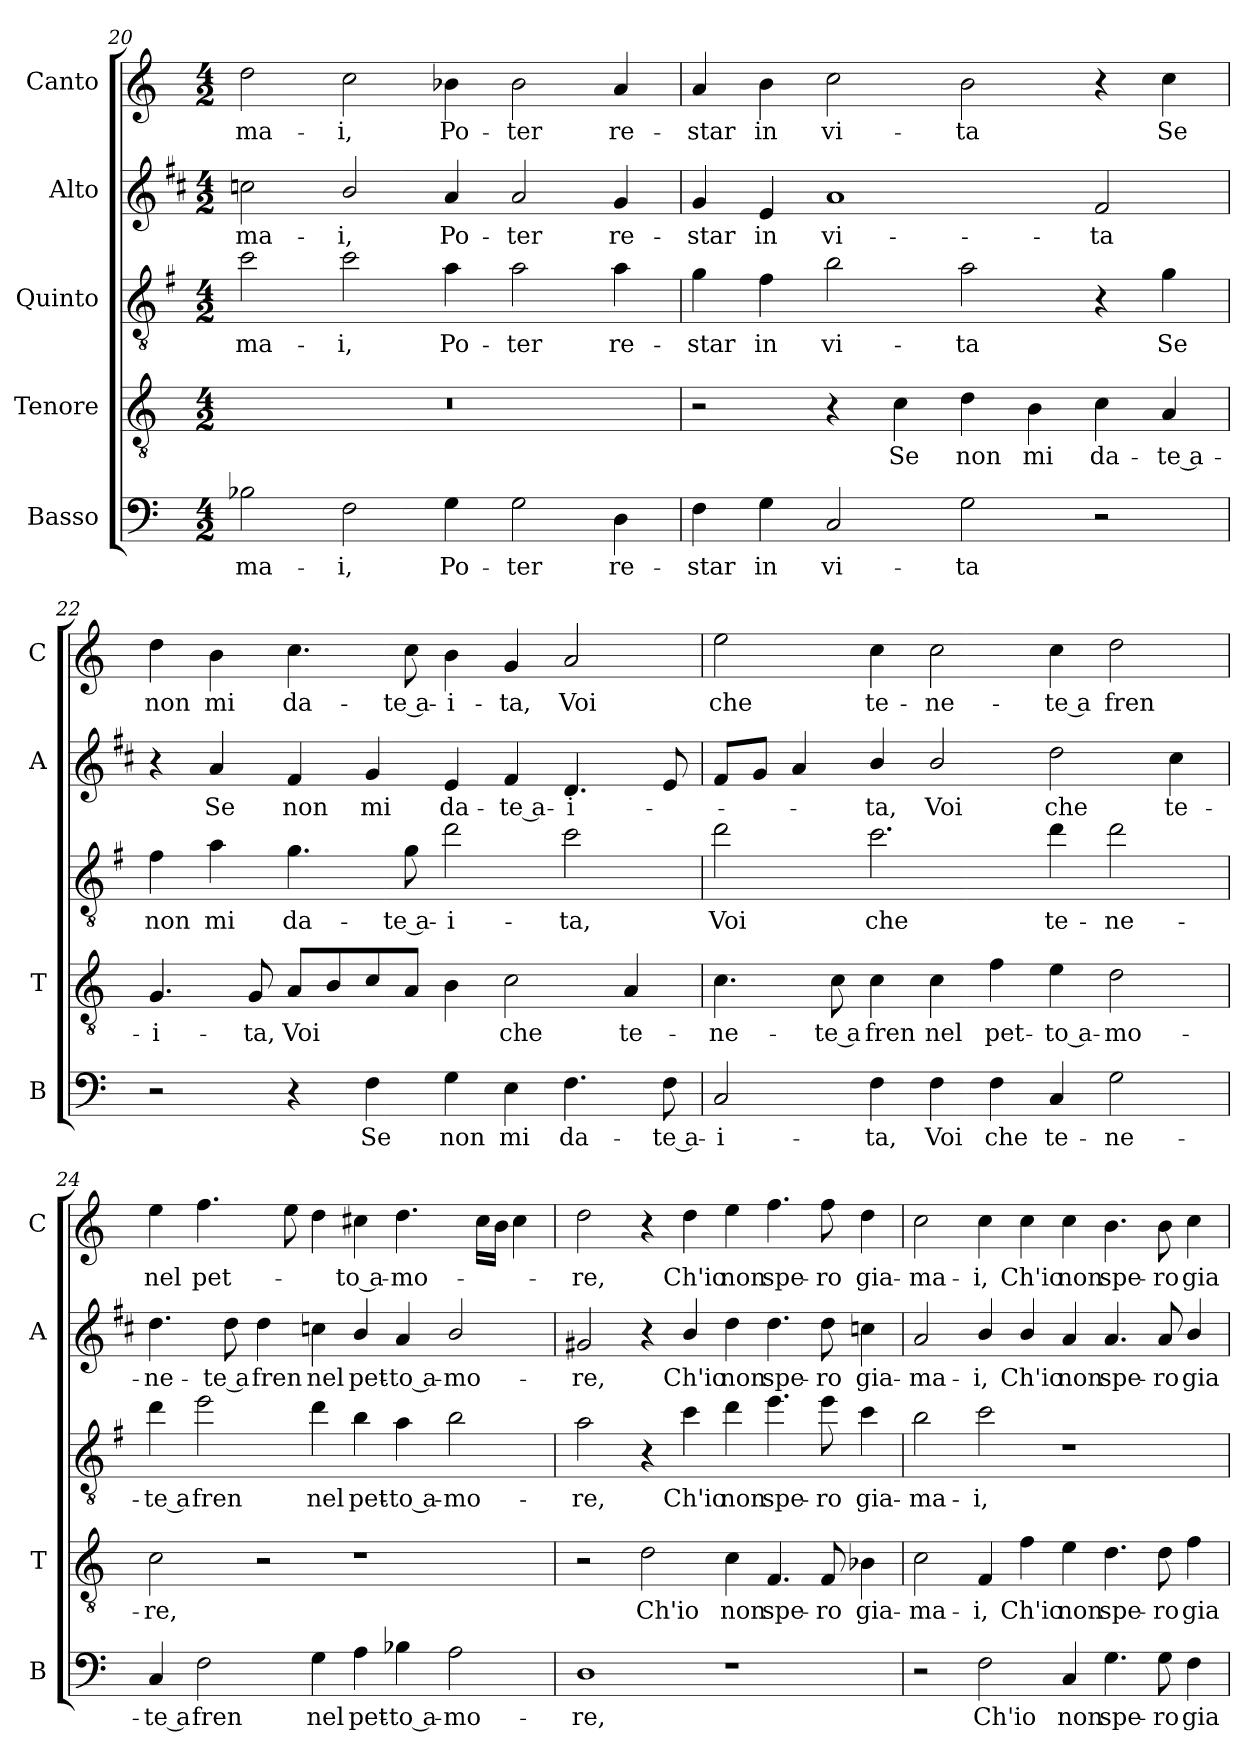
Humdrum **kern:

**kern	**text	**kern	**text	**kern	**text	**kern	**text	**kern	**text
*part5	*part5	*part4	*part4	*part3	*part3	*part2	*part2	*part1	*part1
*staff5	*staff5	*staff4	*staff4	*staff3	*staff3	*staff2	*staff2	*staff1	*staff1
*I"Basso	*	*I"Tenore	*	*I"Quinto	*	*I"Alto	*	*I"Canto	*
*I'B	*	*I'T	*	*	*	*I'A	*	*I'C	*
*clefF4	*	*clefGv2	*	*clefGv2	*	*clefG2	*	*clefG2	*
*	*	*	*	*ITrd4c7	*	*ITrd1c2	*	*	*
*k[]	*	*k[]	*	*k[]	*	*k[]	*	*k[]	*
*C:	*	*C:	*	*C:	*	*C:	*	*C:	*
*M4/2	*	*M4/2	*	*M4/2	*	*M4/2	*	*M4/2	*
=20	=20	=20	=20	=20	=20	=20	=20	=20	=20
!	!LO:LY:b	!	!	!	!LO:LY:b	!	!LO:LY:b	!	!LO:LY:b
2B-X\	-ma-	0r	.	2f\	-ma-	2b-X\	-ma-	2dd\	-ma-
!	!LO:LY:b	!	!	!	!LO:LY:b	!	!LO:LY:b	!	!LO:LY:b
2F\	-i,	.	.	2f\	-i,	2a/	-i,	2cc\	-i,
!	!LO:LY:b	!	!	!	!LO:LY:b	!	!LO:LY:b	!	!LO:LY:b
4G\	Po-	.	.	4d\	Po-	4g/	Po-	4b-X\	Po-
!	!LO:LY:b	!	!	!	!LO:LY:b	!	!LO:LY:b	!	!LO:LY:b
2G\	-ter	.	.	2d\	-ter	2g/	-ter	2b-\	-ter
!	!LO:LY:b	!	!	!	!LO:LY:b	!	!LO:LY:b	!	!LO:LY:b
4D\	re-	.	.	4d\	re-	4f/	re-	4a/	re-
=21	=21	=21	=21	=21	=21	=21	=21	=21	=21
!	!LO:LY:b	!	!	!	!LO:LY:b	!	!LO:LY:b	!	!LO:LY:b
4F\	-star	2r	.	4c\	-star	4f/	-star	4a/	-star
!	!LO:LY:b	!	!	!	!LO:LY:b	!	!LO:LY:b	!	!LO:LY:b
4G\	in	.	.	4B\	in	4d/	in	4b\	in
!	!LO:LY:b	!	!	!	!LO:LY:b	!	!LO:LY:b	!	!LO:LY:b
2C/	vi-	4r	.	2e\	vi-	1g	vi-	2cc\	vi-
!	!	!	!LO:LY:b	!	!	!	!	!	!
.	.	4c\	Se	.	.	.	.	.	.
!	!LO:LY:b	!	!LO:LY:b	!	!LO:LY:b	!	!	!	!LO:LY:b
2G\	-ta	4d\	non	2d\	-ta	.	.	2b\	-ta
!	!	!	!LO:LY:b	!	!	!	!	!	!
.	.	4B\	mi	.	.	.	.	.	.
!	!	!	!LO:LY:b	!	!	!	!LO:LY:b	!	!
2r	.	4c\	da-	4r	.	2e/	-ta	4r	.
!	!	!	!LO:LY:b	!	!LO:LY:b	!	!	!	!LO:LY:b
.	.	4A/	-te a-	4c\	Se	.	.	4cc\	Se
!!LO:PB:g=z
=22	=22	=22	=22	=22	=22	=22	=22	=22	=22
!	!	!	!LO:LY:b	!	!LO:LY:b	!	!	!	!LO:LY:b
2r	.	4.G/	-i-	4B\	non	4r	.	4dd\	non
!	!	!	!	!	!LO:LY:b	!	!LO:LY:b	!	!LO:LY:b
.	.	.	.	4d\	mi	4g/	Se	4b\	mi
!	!	!	!LO:LY:b	!	!	!	!	!	!
.	.	8G/	-ta,	.	.	.	.	.	.
!	!	!	!LO:LY:b	!	!LO:LY:b	!	!LO:LY:b	!	!LO:LY:b
4r	.	8A/L	Voi	4.c\	da-	4e/	non	4.cc\	da-
.	.	8B/	.	.	.	.	.	.	.
!	!LO:LY:b	!	!	!	!	!	!LO:LY:b	!	!
4F\	Se	8c/	.	.	.	4f/	mi	.	.
!	!	!	!	!	!LO:LY:b	!	!	!	!LO:LY:b
.	.	8A/J	.	8c\	-te a-	.	.	8cc\	-te a-
!	!LO:LY:b	!	!	!	!LO:LY:b	!	!LO:LY:b	!	!LO:LY:b
4G\	non	4B\	.	2g\	-i-	4d/	da-	4b\	-i-
!	!LO:LY:b	!	!LO:LY:b	!	!	!	!LO:LY:b	!	!LO:LY:b
4E\	mi	2c\	che	.	.	4e/	-te a-	4g/	-ta,
!	!LO:LY:b	!	!	!	!LO:LY:b	!	!LO:LY:b	!	!LO:LY:b
4.F\	da-	.	.	2f\	-ta,	4.c/	-i-	2a/	Voi
!	!	!	!LO:LY:b	!	!	!	!	!	!
.	.	4A/	te-	.	.	.	.	.	.
!	!LO:LY:b	!	!	!	!	!	!	!	!
8F\	-te a-	.	.	.	.	8d/	.	.	.
=23	=23	=23	=23	=23	=23	=23	=23	=23	=23
!	!LO:LY:b	!	!LO:LY:b	!	!LO:LY:b	!	!	!	!LO:LY:b
2C/	-i-	4.c\	-ne-	2g\	Voi	8e/L	.	2ee\	che
.	.	.	.	.	.	8f/J	.	.	.
.	.	.	.	.	.	4g/	.	.	.
!	!	!	!LO:LY:b	!	!	!	!	!	!
.	.	8c\	-te a	.	.	.	.	.	.
!	!LO:LY:b	!	!LO:LY:b	!	!LO:LY:b	!	!LO:LY:b	!	!LO:LY:b
4F\	-ta,	4c\	fren	2.f\	che	4a/	-ta,	4cc\	te-
!	!LO:LY:b	!	!LO:LY:b	!	!	!	!LO:LY:b	!	!LO:LY:b
4F\	Voi	4c\	nel	.	.	2a/	Voi	2cc\	-ne-
!	!LO:LY:b	!	!LO:LY:b	!	!	!	!	!	!
4F\	che	4f\	pet-	.	.	.	.	.	.
!	!LO:LY:b	!	!LO:LY:b	!	!LO:LY:b	!	!LO:LY:b	!	!LO:LY:b
4C/	te-	4e\	-to a-	4g\	te-	2cc\	che	4cc\	-te a
!	!LO:LY:b	!	!LO:LY:b	!	!LO:LY:b	!	!	!	!LO:LY:b
2G\	-ne-	2d\	-mo-	2g\	-ne-	.	.	2dd\	fren
!	!	!	!	!	!	!	!LO:LY:b	!	!
.	.	.	.	.	.	4b\	te-	.	.
=24	=24	=24	=24	=24	=24	=24	=24	=24	=24
!	!LO:LY:b	!	!LO:LY:b	!	!LO:LY:b	!	!LO:LY:b	!	!LO:LY:b
4C/	-te a	2c\	-re,	4g\	-te a	4.cc\	-ne-	4ee\	nel
!	!LO:LY:b	!	!	!	!LO:LY:b	!	!	!	!LO:LY:b
2F\	fren	.	.	2a\	fren	.	.	4.ff\	pet-
!	!	!	!	!	!	!	!LO:LY:b	!	!
.	.	.	.	.	.	8cc\	-te a	.	.
!	!	!	!	!	!	!	!LO:LY:b	!	!
.	.	2r	.	.	.	4cc\	fren	.	.
.	.	.	.	.	.	.	.	8ee\	.
!	!LO:LY:b	!	!	!	!LO:LY:b	!	!LO:LY:b	!	!
4G\	nel	.	.	4g\	nel	4b-X\	nel	4dd\	.
!	!LO:LY:b	!	!	!	!LO:LY:b	!	!LO:LY:b	!	!LO:LY:b
4A\	pet-	1r	.	4e\	pet-	4a/	pet-	4cc#X\	-to a-
!	!LO:LY:b	!	!	!	!LO:LY:b	!	!LO:LY:b	!	!LO:LY:b
4B-X\	-to a-	.	.	4d\	-to a-	4g/	-to a-	4.dd\	-mo-
!	!LO:LY:b	!	!	!	!LO:LY:b	!	!LO:LY:b	!	!
2A\	-mo-	.	.	2e\	-mo-	2a/	-mo-	.	.
.	.	.	.	.	.	.	.	16cc#\LL	.
.	.	.	.	.	.	.	.	16b\JJ	.
.	.	.	.	.	.	.	.	4cc#\	.
!!LO:LB:g=z
=25	=25	=25	=25	=25	=25	=25	=25	=25	=25
!	!LO:LY:b	!	!	!	!LO:LY:b	!	!LO:LY:b	!	!LO:LY:b
1D	-re,	2r	.	2d\	-re,	2f#X/	-re,	2dd\	-re,
!	!	!	!LO:LY:b	!	!	!	!	!	!
.	.	2d\	Ch'io	4r	.	4r	.	4r	.
!	!	!	!	!	!LO:LY:b	!	!LO:LY:b	!	!LO:LY:b
.	.	.	.	4f\	Ch'io	4a/	Ch'io	4dd\	Ch'io
!	!	!	!LO:LY:b	!	!LO:LY:b	!	!LO:LY:b	!	!LO:LY:b
1r	.	4c\	non	4g\	non	4cc\	non	4ee\	non
!	!	!	!LO:LY:b	!	!LO:LY:b	!	!LO:LY:b	!	!LO:LY:b
.	.	4.F/	spe-	4.a\	spe-	4.cc\	spe-	4.ff\	spe-
!	!	!	!LO:LY:b	!	!LO:LY:b	!	!LO:LY:b	!	!LO:LY:b
.	.	8F/	-ro	8a\	-ro	8cc\	-ro	8ff\	-ro
!	!	!	!LO:LY:b	!	!LO:LY:b	!	!LO:LY:b	!	!LO:LY:b
.	.	4B-X\	gia-	4f\	gia-	4b-X\	gia-	4dd\	gia-
=26	=26	=26	=26	=26	=26	=26	=26	=26	=26
!	!	!	!LO:LY:b	!	!LO:LY:b	!	!LO:LY:b	!	!LO:LY:b
2r	.	2c\	-ma-	2e\	-ma-	2g/	-ma-	2cc\	-ma-
!	!LO:LY:b	!	!LO:LY:b	!	!LO:LY:b	!	!LO:LY:b	!	!LO:LY:b
2F\	Ch'io	4F/	-i,	2f\	-i,	4a/	-i,	4cc\	-i,
!	!	!	!LO:LY:b	!	!	!	!LO:LY:b	!	!LO:LY:b
.	.	4f\	Ch'io	.	.	4a/	Ch'io	4cc\	Ch'io
!	!LO:LY:b	!	!LO:LY:b	!	!	!	!LO:LY:b	!	!LO:LY:b
4C/	non	4e\	non	1r	.	4g/	non	4cc\	non
!	!LO:LY:b	!	!LO:LY:b	!	!	!	!LO:LY:b	!	!LO:LY:b
4.G\	spe-	4.d\	spe-	.	.	4.g/	spe-	4.b\	spe-
!	!LO:LY:b	!	!LO:LY:b	!	!	!	!LO:LY:b	!	!LO:LY:b
8G\	-ro	8d\	-ro	.	.	8g/	-ro	8b\	-ro
!	!LO:LY:b	!	!LO:LY:b	!	!	!	!LO:LY:b	!	!LO:LY:b
4F\	gia-	4f\	gia-	.	.	4a/	gia-	4cc\	gia-
=	=	=	=	=	=	=	=	=	=
*-	*-	*-	*-	*-	*-	*-	*-	*-	*-
